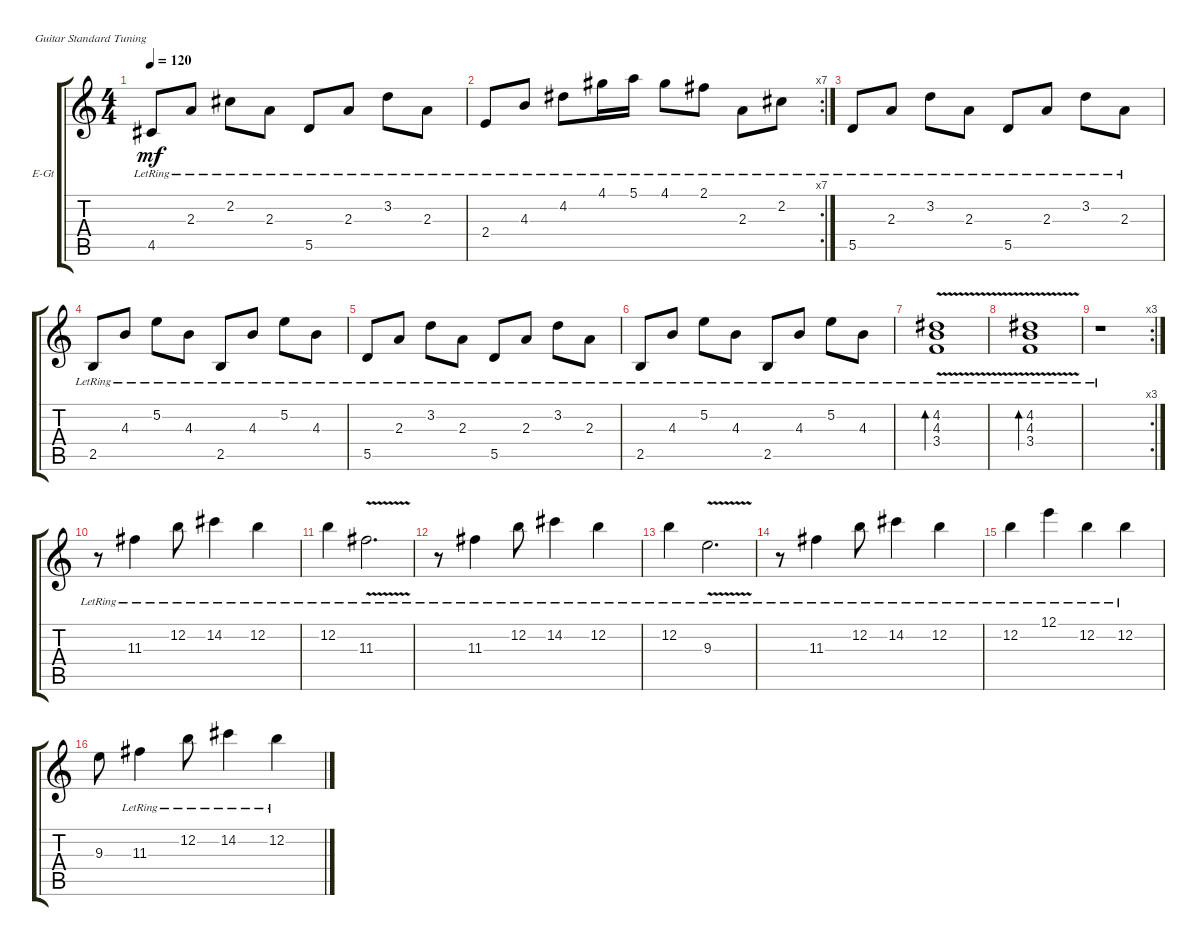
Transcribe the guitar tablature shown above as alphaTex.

\defaultSystemsLayout 4
\bracketExtendMode groupsimilarinstruments
\firstSystemTrackNameOrientation horizontal
\otherSystemsTrackNameOrientation horizontal
\track ("Electric Guitar" "E-Gt") {instrument electricguitarclean}
\staff {score tabs}
\tuning (E4 B3 G3 D3 A2 E2)
\ts (4 4)
\tempo 120
\clef g2
\ks c
4.5{lr}.8{dy mf instrument electricguitarclean} 2.3{lr}.8 2.2{lr}.8 2.3{lr}.8 5.5{lr}.8 2.3{lr}.8 3.2{lr}.8 2.3{lr}.8 |
\rc 7
2.4{lr}.8 4.3{lr}.8 4.2{lr}.8 4.1{lr}.16 5.1{lr}.16 4.1{lr}.8 2.1{lr}.8 2.3{lr}.8 2.2{lr}.8 |
5.5{lr}.8 2.3{lr}.8 3.2{lr}.8 2.3{lr}.8 5.5{lr}.8 2.3{lr}.8 3.2{lr}.8 2.3{lr}.8 |
2.5{lr}.8 4.3{lr}.8 5.2{lr}.8 4.3{lr}.8 2.5{lr}.8 4.3{lr}.8 5.2{lr}.8 4.3{lr}.8 |
5.5{lr}.8 2.3{lr}.8 3.2{lr}.8 2.3{lr}.8 5.5{lr}.8 2.3{lr}.8 3.2{lr}.8 2.3{lr}.8 |
2.5{lr}.8 4.3{lr}.8 5.2{lr}.8 4.3{lr}.8 2.5{lr}.8 4.3{lr}.8 5.2{lr}.8 4.3{lr}.8 |
(3.4{v lr} 4.3{v lr} 4.2{lr}).1{bd 175} |
(3.4{v lr} 4.3{v lr} 4.2{lr}).1{bd 175} |
\rc 3
r.1 |
r.8 11.3{lr}.4 12.2{lr}.8 14.2{lr}.4 12.2{lr}.4 |
12.2{lr}.4 11.3{v lr}.2{d} |
r.8 11.3{lr}.4 12.2{lr}.8 14.2{lr}.4 12.2{lr}.4 |
12.2{lr}.4 9.3{v lr}.2{d} |
r.8 11.3{lr}.4 12.2{lr}.8 14.2{lr}.4 12.2{lr}.4 |
12.2{lr}.4 12.1{lr}.4 12.2{lr}.4 12.2{lr}.4 |
9.3.8 11.3{lr}.4 12.2{lr}.8 14.2{lr}.4 12.2{lr}.4
